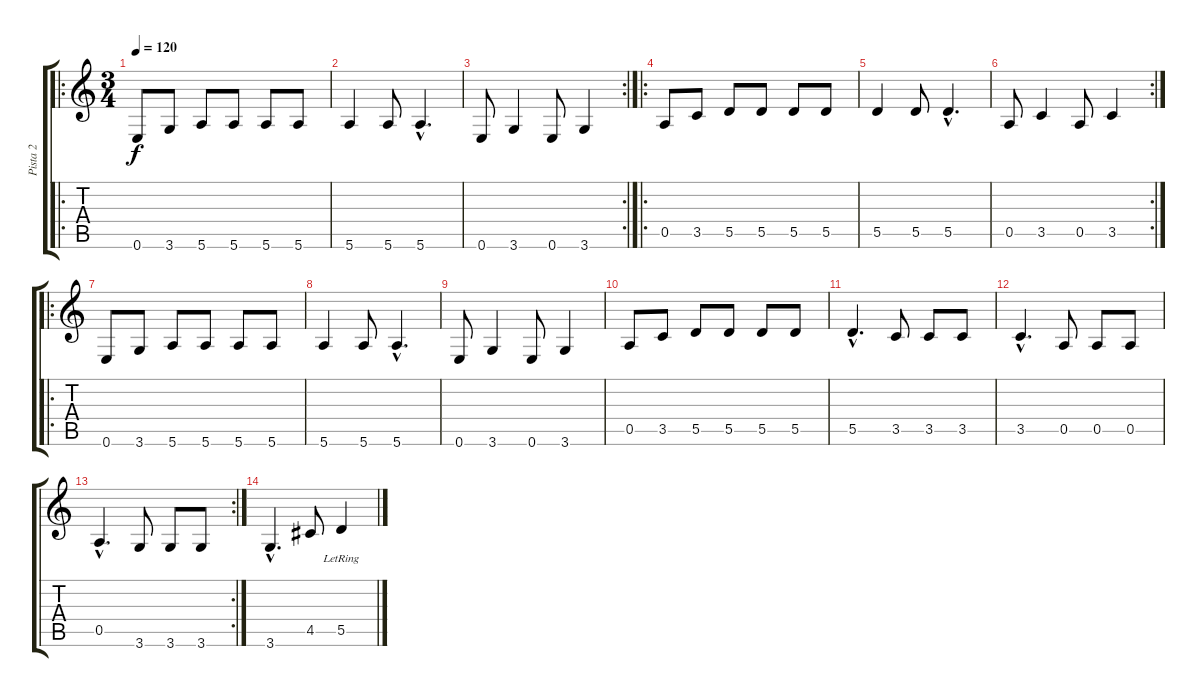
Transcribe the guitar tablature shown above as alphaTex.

\track ("Pista 2" "Pista 2") {instrument acousticbass}
\staff {score tabs}
\tuning (E4 B3 G3 D3 A2 E2) {hide}
\ro
\ts (3 4)
\tempo 120
\clef g2
\ks c
0.6.8{dy f instrument acousticbass} 3.6.8 5.6.8 5.6.8 5.6.8 5.6.8 |
5.6.4 5.6.8 5.6{hac}.4{d} |
\rc 2
0.6.8 3.6.4 0.6.8 3.6.4 |
\ro
0.5.8 3.5.8 5.5.8 5.5.8 5.5.8 5.5.8 |
5.5.4 5.5.8 5.5{hac}.4{d} |
\rc 2
0.5.8 3.5.4 0.5.8 3.5.4 |
\ro
0.6.8 3.6.8 5.6.8 5.6.8 5.6.8 5.6.8 |
5.6.4 5.6.8 5.6{hac}.4{d} |
0.6.8 3.6.4 0.6.8 3.6.4 |
0.5.8 3.5.8 5.5.8 5.5.8 5.5.8 5.5.8 |
5.5{hac}.4{d} 3.5.8 3.5.8 3.5.8 |
3.5{hac}.4{d} 0.5.8 0.5.8 0.5.8 |
\rc 2
0.5{hac}.4{d} 3.6.8 3.6.8 3.6.8 |
3.6{hac}.4{d} 4.5.8 5.5{lr}.4
